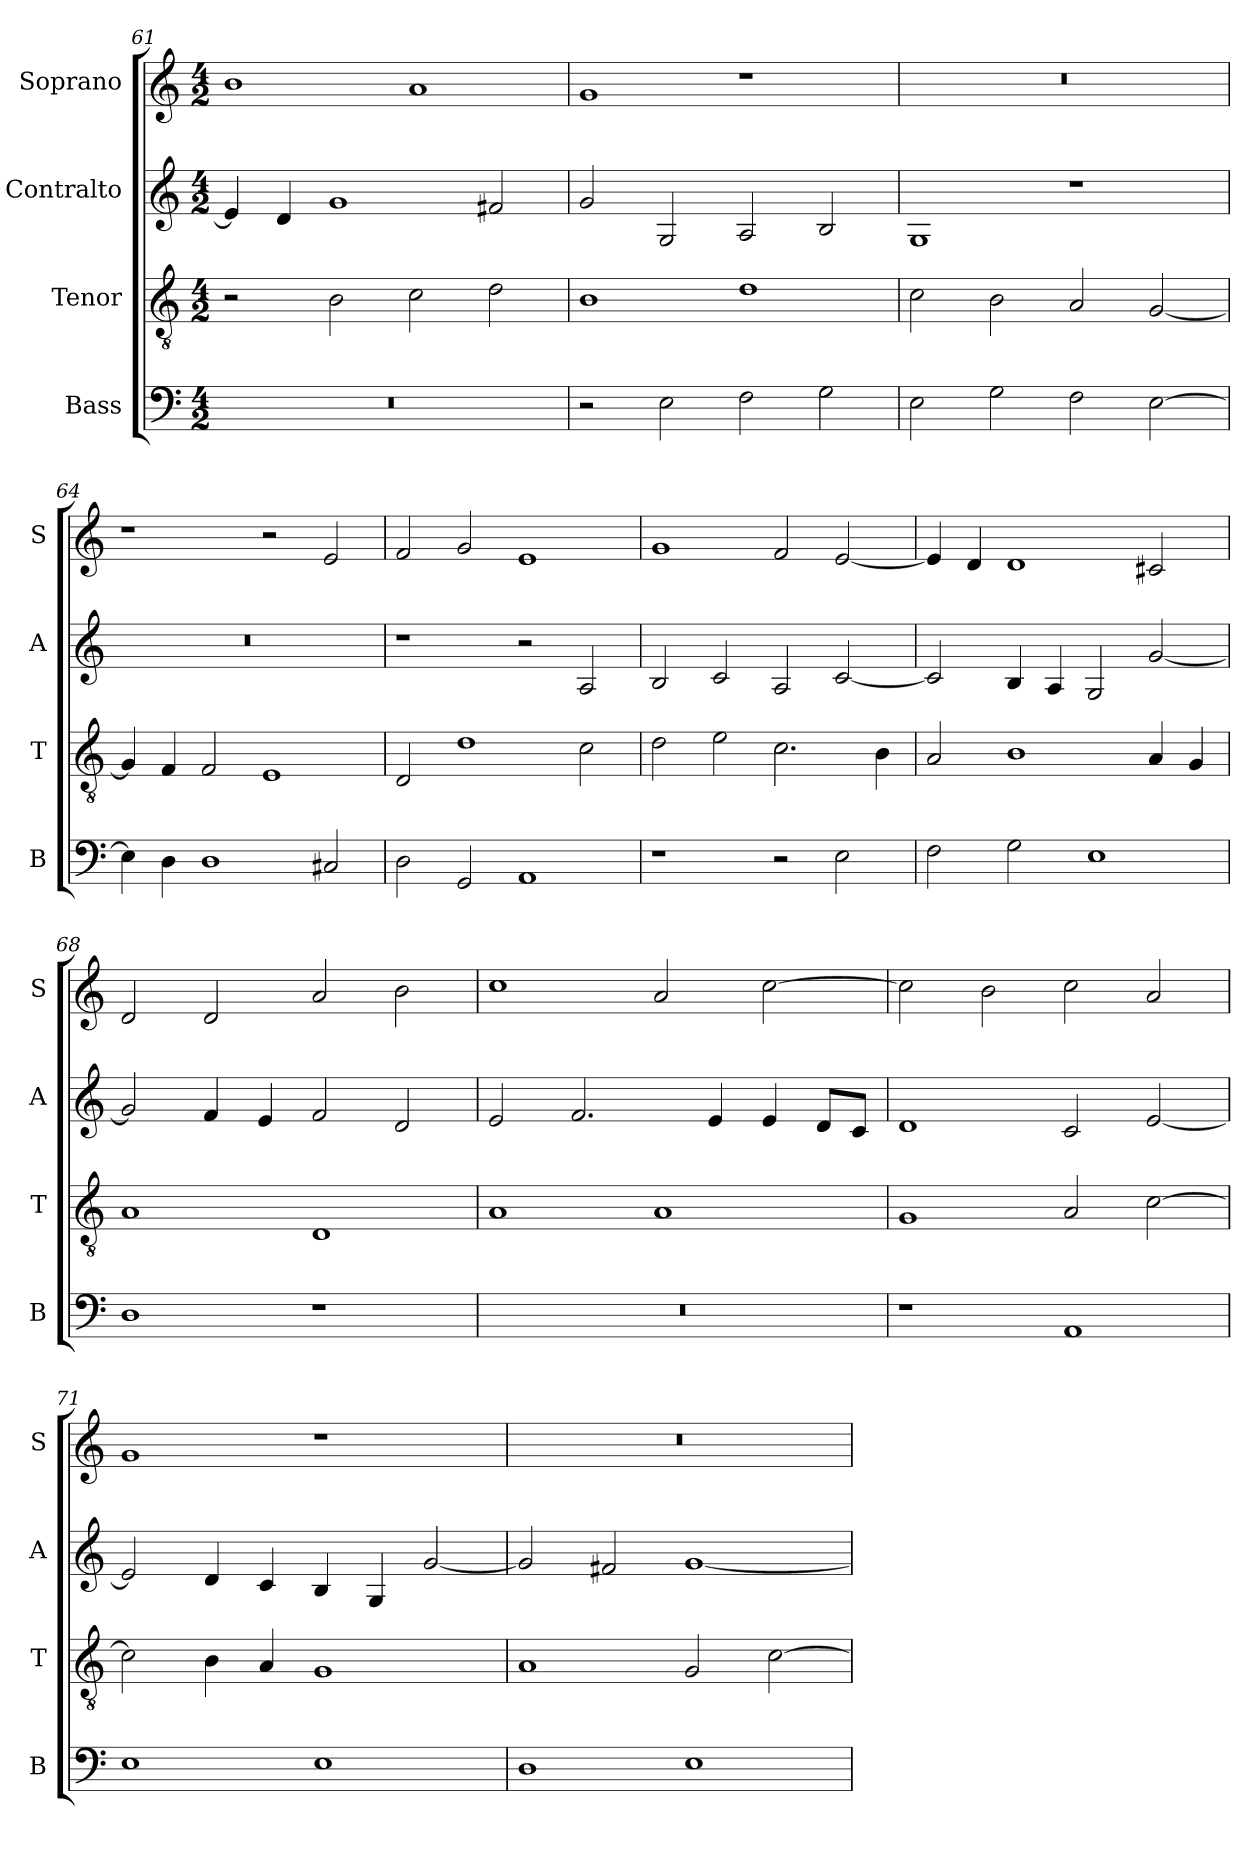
**kern	**kern	**kern	**kern
*part4	*part3	*part2	*part1
*staff4	*staff3	*staff2	*staff1
*I"Bass	*I"Tenor	*I"Contralto	*I"Soprano
*I'B	*I'T	*I'A	*I'S
*clefF4	*clefGv2	*clefG2	*clefG2
*k[]	*k[]	*k[]	*k[]
*M4/2	*M4/2	*M4/2	*M4/2
=61	=61	=61	=61
0r	2r	4e]	1b
.	.	4d	.
.	2B	1g	.
.	2c	.	1a
.	2d	2f#X	.
=62	=62	=62	=62
2r	1B	2g	1g
2E	.	2G	.
2F	1d	2A	1r
2G	.	2B	.
=63	=63	=63	=63
2E	2c	1G	0r
2G	2B	.	.
2F	2A	1r	.
[2E	[2G	.	.
=64	=64	=64	=64
4E]	4G]	0r	1r
4D	4F	.	.
1D	2F	.	.
.	1E	.	2r
2C#X	.	.	2e
=65	=65	=65	=65
2D	2D	1r	2f
2GG	1d	.	2g
1AA	.	2r	1e
.	2c	2A	.
=66	=66	=66	=66
1r	2d	2B	1g
.	2e	2c	.
2r	2.c	2A	2f
2E	.	[2c	[2e
.	4B	.	.
=67	=67	=67	=67
2F	2A	2c]	4e]
.	.	.	4d
2G	1B	4B	1d
.	.	4A	.
1E	.	2G	.
.	4A	[2g	2c#X
.	4G	.	.
=68	=68	=68	=68
1D	1A	2g]	2d
.	.	4f	2d
.	.	4e	.
1r	1D	2f	2a
.	.	2d	2b
=69	=69	=69	=69
0r	1A	2e	1cc
.	.	2.f	.
.	1A	.	2a
.	.	4e	.
.	.	4e	[2cc
.	.	8d/L	.
.	.	8c/J	.
=70	=70	=70	=70
1r	1G	1d	2cc]
.	.	.	2b
1AA	2A	2c	2cc
.	[2c	[2e	2a
=71	=71	=71	=71
1E	2c]	2e]	1g
.	4B	4d	.
.	4A	4c	.
1E	1G	4B	1r
.	.	4G	.
.	.	[2g	.
=72	=72	=72	=72
1D	1A	2g]	0r
.	.	2f#X	.
1E	2G	[1g	.
.	[2c	.	.
=	=	=	=
*-	*-	*-	*-
